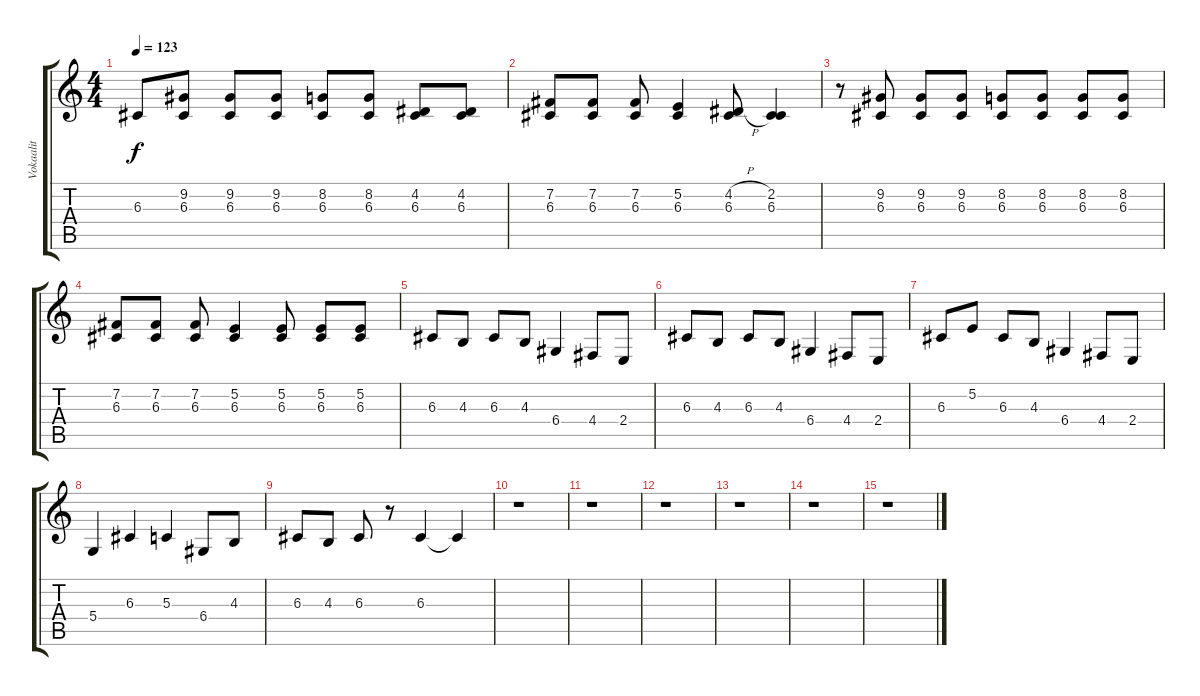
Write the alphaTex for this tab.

\track ("Vokaalit" "Vokaalit") {instrument altosax}
\staff {score tabs}
\tuning (E4 B3 G3 D3 A2 E2) {hide}
\ts (4 4)
\tempo 123
\clef g2
\ks c
6.3.8{dy f} (9.2 6.3).8 (9.2 6.3).8 (9.2 6.3).8 (8.2 6.3).8 (8.2 6.3).8 (4.2 6.3).8 (4.2 6.3).8 |
(7.2 6.3).8 (7.2 6.3).8 (7.2 6.3).8 (5.2 6.3).4 (4.2{h} 6.3).8 (2.2 6.3).4 |
r.8 (9.2 6.3).8 (9.2 6.3).8 (9.2 6.3).8 (8.2 6.3).8 (8.2 6.3).8 (8.2 6.3).8 (8.2 6.3).8 |
(7.2 6.3).8 (7.2 6.3).8 (7.2 6.3).8 (5.2 6.3).4 (5.2 6.3).8 (5.2 6.3).8 (5.2 6.3).8 |
6.3.8 4.3.8 6.3.8 4.3.8 6.4.4 4.4.8 2.4.8 |
6.3.8 4.3.8 6.3.8 4.3.8 6.4.4 4.4.8 2.4.8 |
6.3.8 5.2.8 6.3.8 4.3.8 6.4.4 4.4.8 2.4.8 |
5.4.4 6.3.4 5.3.4 6.4.8 4.3.8 |
6.3.8 4.3.8 6.3.8 r.8 6.3.4 6.3{t}.4 |
r.1 |
r.1 |
r.1 |
r.1 |
r.1 |
r.1
